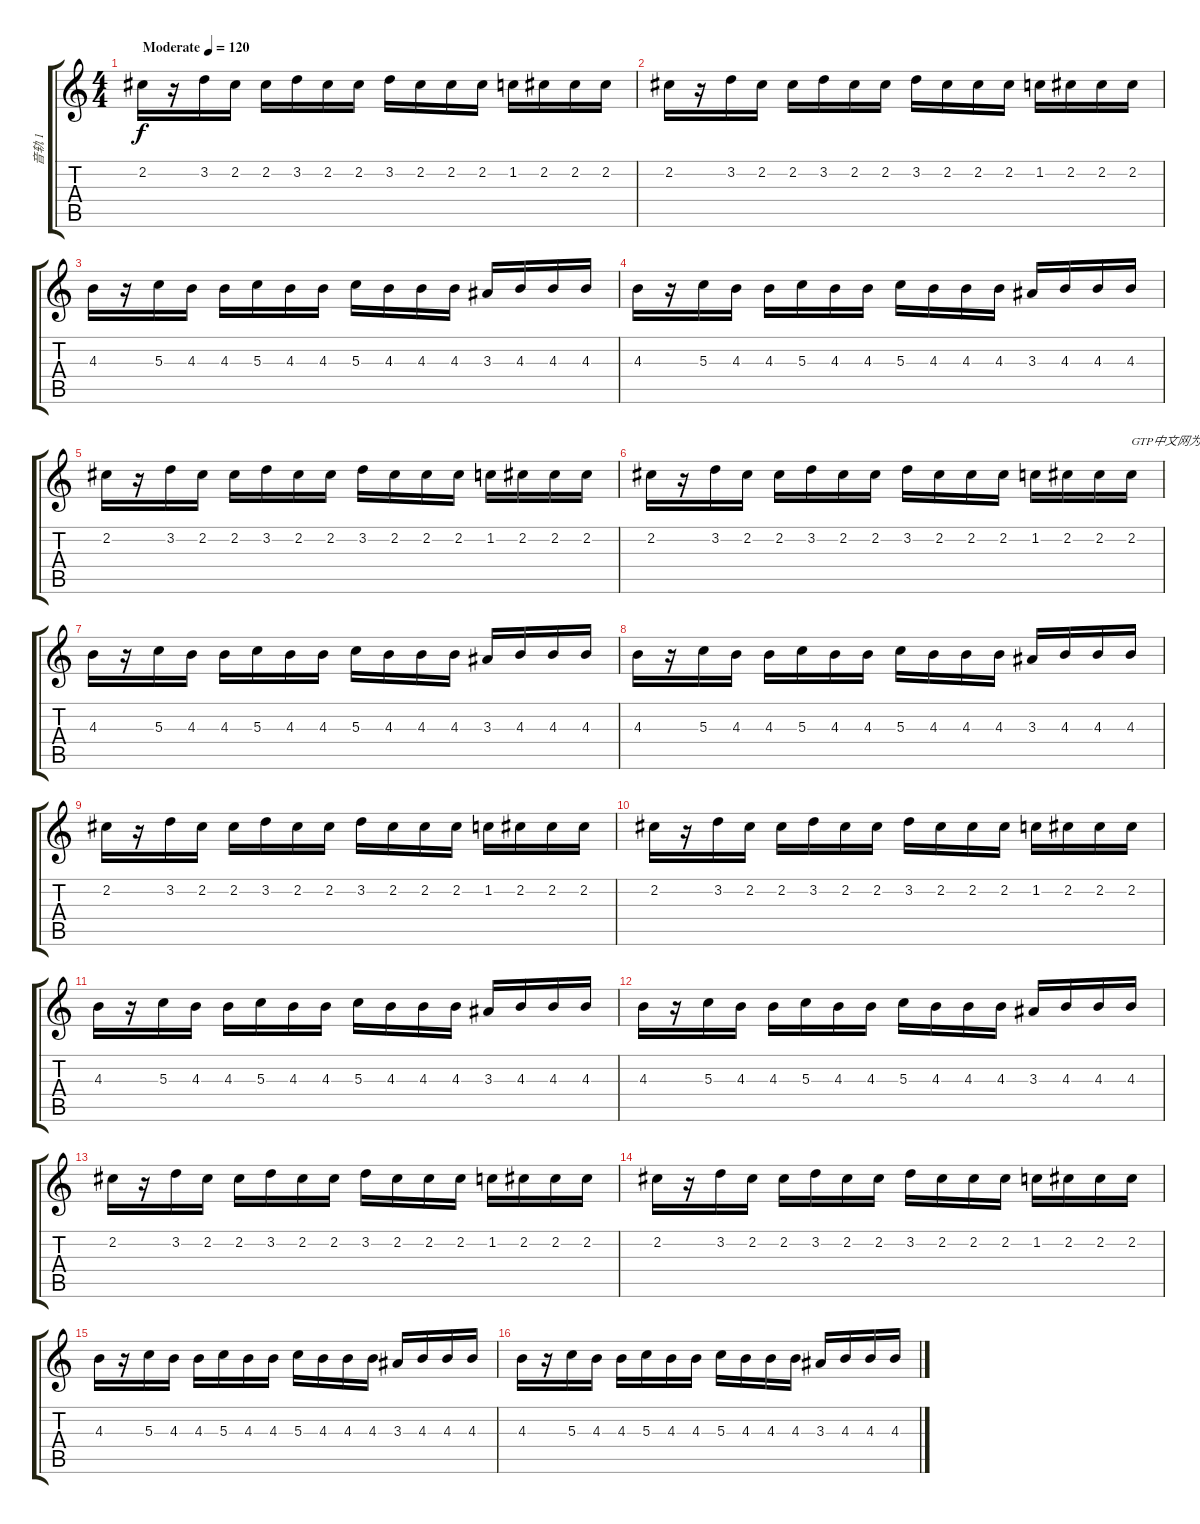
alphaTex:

\track ("音轨 1" "音轨 1") {instrument electricguitarclean}
\staff {score tabs}
\tuning (E4 B3 G3 D3 A2 E2) {hide}
\ts (4 4)
\tempo (120 "Moderate")
\clef g2
\ks c
2.2.16{dy f instrument electricguitarclean} r.16 3.2.16 2.2.16 2.2.16 3.2.16 2.2.16 2.2.16 3.2.16 2.2.16 2.2.16 2.2.16 1.2.16 2.2.16 2.2.16 2.2.16 |
2.2.16 r.16 3.2.16 2.2.16 2.2.16 3.2.16 2.2.16 2.2.16 3.2.16 2.2.16 2.2.16 2.2.16 1.2.16 2.2.16 2.2.16 2.2.16 |
4.3.16 r.16 5.3.16 4.3.16 4.3.16 5.3.16 4.3.16 4.3.16 5.3.16 4.3.16 4.3.16 4.3.16 3.3.16 4.3.16 4.3.16 4.3.16 |
4.3.16 r.16 5.3.16 4.3.16 4.3.16 5.3.16 4.3.16 4.3.16 5.3.16 4.3.16 4.3.16 4.3.16 3.3.16 4.3.16 4.3.16 4.3.16 |
2.2.16 r.16 3.2.16 2.2.16 2.2.16 3.2.16 2.2.16 2.2.16 3.2.16 2.2.16 2.2.16 2.2.16 1.2.16 2.2.16 2.2.16 2.2.16 |
2.2.16 r.16 3.2.16 2.2.16 2.2.16 3.2.16 2.2.16 2.2.16 3.2.16 2.2.16 2.2.16 2.2.16 1.2.16 2.2.16 2.2.16 2.2.16{txt "GTP中文网为您提供优秀的谱子"} |
4.3.16 r.16 5.3.16 4.3.16 4.3.16 5.3.16 4.3.16 4.3.16 5.3.16 4.3.16 4.3.16 4.3.16 3.3.16 4.3.16 4.3.16 4.3.16 |
4.3.16 r.16 5.3.16 4.3.16 4.3.16 5.3.16 4.3.16 4.3.16 5.3.16 4.3.16 4.3.16 4.3.16 3.3.16 4.3.16 4.3.16 4.3.16 |
2.2.16 r.16 3.2.16 2.2.16 2.2.16 3.2.16 2.2.16 2.2.16 3.2.16 2.2.16 2.2.16 2.2.16 1.2.16 2.2.16 2.2.16 2.2.16 |
2.2.16 r.16 3.2.16 2.2.16 2.2.16 3.2.16 2.2.16 2.2.16 3.2.16 2.2.16 2.2.16 2.2.16 1.2.16 2.2.16 2.2.16 2.2.16 |
4.3.16 r.16 5.3.16 4.3.16 4.3.16 5.3.16 4.3.16 4.3.16 5.3.16 4.3.16 4.3.16 4.3.16 3.3.16 4.3.16 4.3.16 4.3.16 |
4.3.16 r.16 5.3.16 4.3.16 4.3.16 5.3.16 4.3.16 4.3.16 5.3.16 4.3.16 4.3.16 4.3.16 3.3.16 4.3.16 4.3.16 4.3.16 |
2.2.16 r.16 3.2.16 2.2.16 2.2.16 3.2.16 2.2.16 2.2.16 3.2.16 2.2.16 2.2.16 2.2.16 1.2.16 2.2.16 2.2.16 2.2.16 |
2.2.16 r.16 3.2.16 2.2.16 2.2.16 3.2.16 2.2.16 2.2.16 3.2.16 2.2.16 2.2.16 2.2.16 1.2.16 2.2.16 2.2.16 2.2.16 |
4.3.16 r.16 5.3.16 4.3.16 4.3.16 5.3.16 4.3.16 4.3.16 5.3.16 4.3.16 4.3.16 4.3.16 3.3.16 4.3.16 4.3.16 4.3.16 |
4.3.16 r.16 5.3.16 4.3.16 4.3.16 5.3.16 4.3.16 4.3.16 5.3.16 4.3.16 4.3.16 4.3.16 3.3.16 4.3.16 4.3.16 4.3.16
